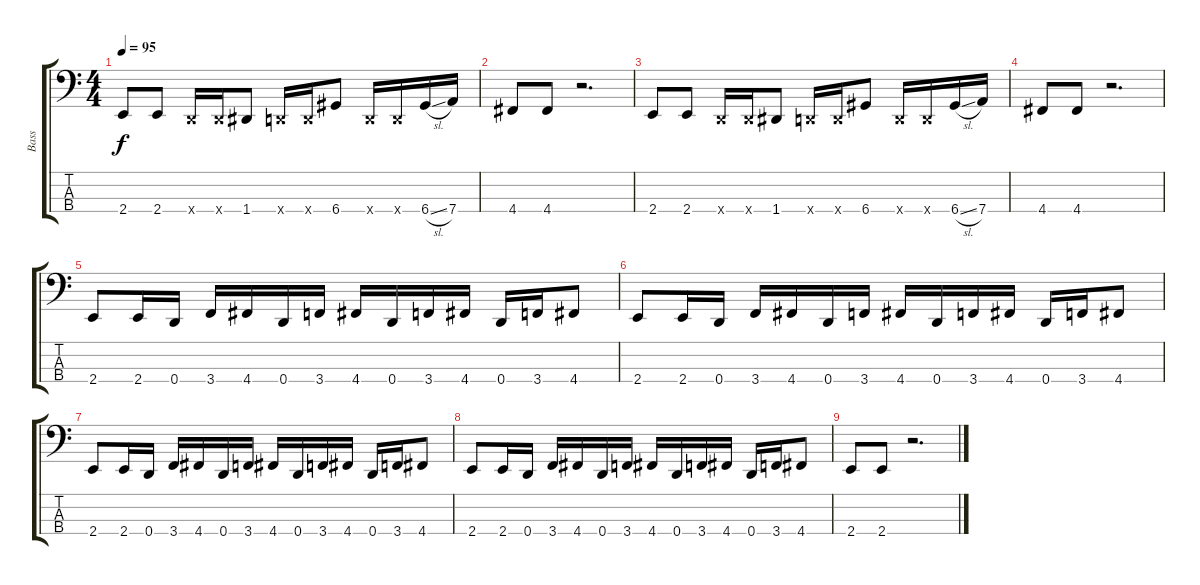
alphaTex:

\track ("Bass" "Bass") {instrument electricbasspick}
\staff {score tabs}
\tuning (G2 D2 A1 D1) {hide}
\ts (4 4)
\tempo 95
\clef f4
\ks c
2.4.8{dy f instrument electricbasspick} 2.4.8 0.4{x}.16 0.4{x}.16 1.4.8 0.4{x}.16 0.4{x}.16 6.4.8 0.4{x}.16 0.4{x}.16 6.4{sl}.16 7.4.16 |
4.4.8 4.4.8 r.2{d} |
2.4.8{instrument electricbasspick} 2.4.8 0.4{x}.16 0.4{x}.16 1.4.8 0.4{x}.16 0.4{x}.16 6.4.8 0.4{x}.16 0.4{x}.16 6.4{sl}.16 7.4.16 |
4.4.8 4.4.8 r.2{d} |
2.4.8 2.4.16 0.4.16 3.4.16 4.4.16 0.4.16 3.4.16 4.4.16 0.4.16 3.4.16 4.4.16 0.4.16 3.4.16 4.4.8 |
2.4.8 2.4.16 0.4.16 3.4.16 4.4.16 0.4.16 3.4.16 4.4.16 0.4.16 3.4.16 4.4.16 0.4.16 3.4.16 4.4.8 |
2.4.8 2.4.16 0.4.16 3.4.16 4.4.16 0.4.16 3.4.16 4.4.16 0.4.16 3.4.16 4.4.16 0.4.16 3.4.16 4.4.8 |
2.4.8 2.4.16 0.4.16 3.4.16 4.4.16 0.4.16 3.4.16 4.4.16 0.4.16 3.4.16 4.4.16 0.4.16 3.4.16 4.4.8 |
2.4.8 2.4.8 r.2{d}
